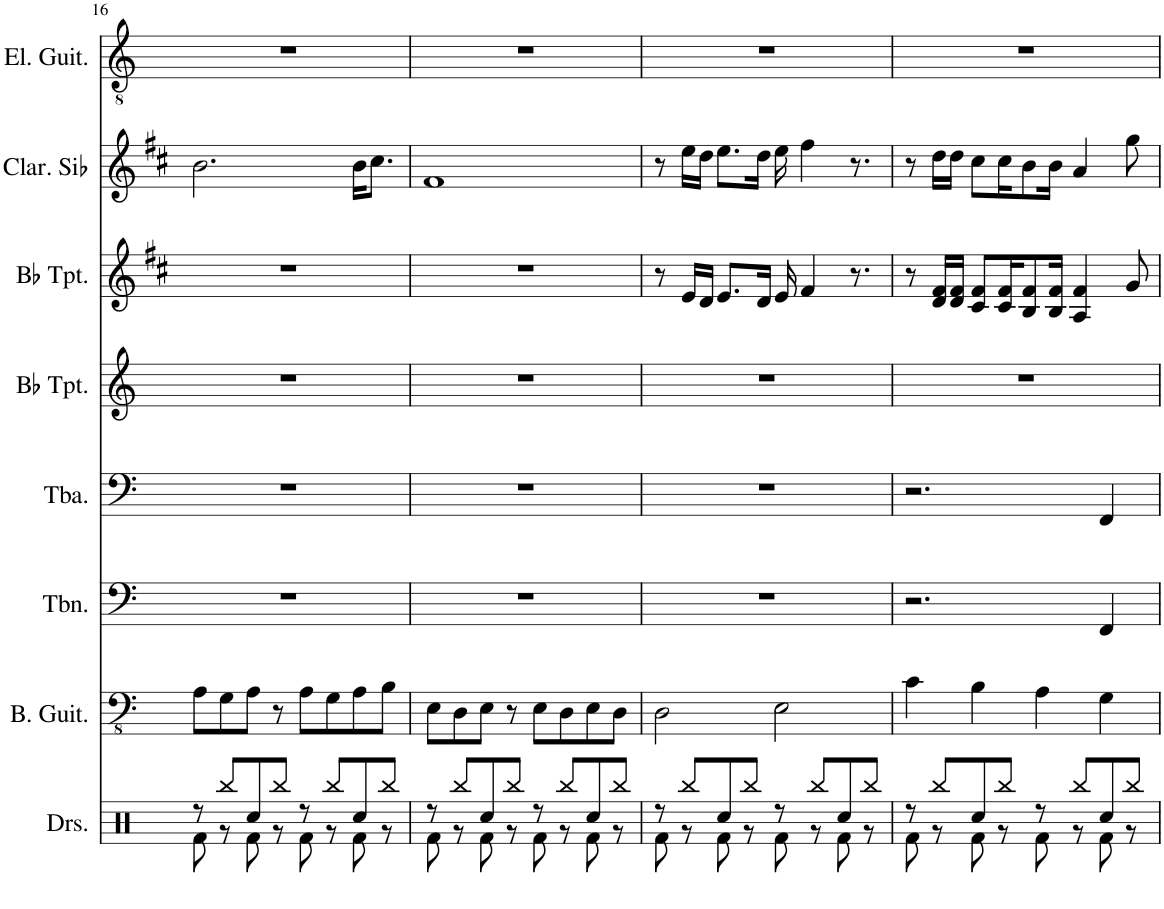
**kern	**kern	**kern	**kern	**kern	**kern	**kern	**kern
*part8	*part7	*part6	*part5	*part4	*part3	*part2	*part1
*staff8	*staff7	*staff6	*staff5	*staff4	*staff3	*staff2	*staff1
*I"Drumset	*I"Bass Guitar	*I"Trombone	*I"Tuba	*I"Bb Trumpet	*I"Bb Trumpet	*I"Clarinette en Sib	*I"Electric Guitar
*I'Drs.	*I'B. Guit.	*I'Tbn.	*I'Tba.	*I'Bb Tpt.	*I'Bb Tpt.	*I'Clar. Sib	*I'El. Guit.
!!LO:PB:g=z
*clefX	*clefFv4	*clefF4	*clefF4	*clefG2	*clefG2	*clefG2	*clefGv2
*	*	*	*	*Trd1c2	*Trd1c2	*Trd1c2	*
*k[]	*k[]	*k[]	*k[]	*k[]	*k[f#c#]	*k[f#c#]	*k[]
*M4/4	*M4/4	*M4/4	*M4/4	*M4/4	*M4/4	*M4/4	*M4/4
=16	=16	=16	=16	=16	=16	=16	=16
*^	*	*	*	*	*	*	*
8r	8Rf\	8AA\L	1r	1r	1r	1r	2.b\	1r
8Rbb/L	8r	8GG\	.	.	.	.	.	.
8Rcc/	8Rf\	8AA\J	.	.	.	.	.	.
8Rbb/J	8r	8r	.	.	.	.	.	.
8r	8Rf\	8AA\L	.	.	.	.	.	.
8Rbb/L	8r	8GG\	.	.	.	.	.	.
8Rcc/	8Rf\	8AA\	.	.	.	.	16b\KL	.
.	.	.	.	.	.	.	8.cc#\J	.
8Rbb/J	8r	8BB\J	.	.	.	.	.	.
=17	=17	=17	=17	=17	=17	=17	=17	=17
8r	8Rf\	8EE\L	1r	1r	1r	1r	1f#	1r
8Rbb/L	8r	8DD\	.	.	.	.	.	.
8Rcc/	8Rf\	8EE\J	.	.	.	.	.	.
8Rbb/J	8r	8r	.	.	.	.	.	.
8r	8Rf\	8EE\L	.	.	.	.	.	.
8Rbb/L	8r	8DD\	.	.	.	.	.	.
8Rcc/	8Rf\	8EE\	.	.	.	.	.	.
8Rbb/J	8r	8DD\J	.	.	.	.	.	.
=18	=18	=18	=18	=18	=18	=18	=18	=18
8r	8Rf\	2DD\	1r	1r	1r	8r	8r	1r
8Rbb/L	8r	.	.	.	.	16e/LL	16ee\LL	.
.	.	.	.	.	.	16d/JJ	16dd\JJ	.
8Rcc/	8Rf\	.	.	.	.	8.e/L	8.ee\L	.
8Rbb/J	8r	.	.	.	.	.	.	.
.	.	.	.	.	.	16d/Jk	16dd\Jk	.
8r	8Rf\	2EE\	.	.	.	16e/	16ee\	.
.	.	.	.	.	.	4f#/	4ff#\	.
8Rbb/L	8r	.	.	.	.	.	.	.
8Rcc/	8Rf\	.	.	.	.	.	.	.
.	.	.	.	.	.	8.r	8.r	.
8Rbb/J	8r	.	.	.	.	.	.	.
=19	=19	=19	=19	=19	=19	=19	=19	=19
8r	8Rf\	4C\	2.r	2.r	1r	8r	8r	1r
8Rbb/L	8r	.	.	.	.	16d/ 16f#/LL	16dd\LL	.
.	.	.	.	.	.	16d/ 16f#/JJ	16dd\JJ	.
8Rcc/	8Rf\	4BB\	.	.	.	8c#/ 8f#/L	8cc#\L	.
8Rbb/J	8r	.	.	.	.	16c#/ 16f#/K	16cc#\K	.
.	.	.	.	.	.	8B/ 8f#/	8b\	.
8r	8Rf\	4AA\	.	.	.	.	.	.
.	.	.	.	.	.	16B/ 16f#/Jk	16b\Jk	.
8Rbb/L	8r	.	.	.	.	4A/ 4f#/	4a/	.
8Rcc/	8Rf\	4GG\	4FF/	4FF/	.	.	.	.
8Rbb/J	8r	.	.	.	.	8g/	8gg\	.
*v	*v	*	*	*	*	*	*	*
=	=	=	=	=	=	=	=
*-	*-	*-	*-	*-	*-	*-	*-
